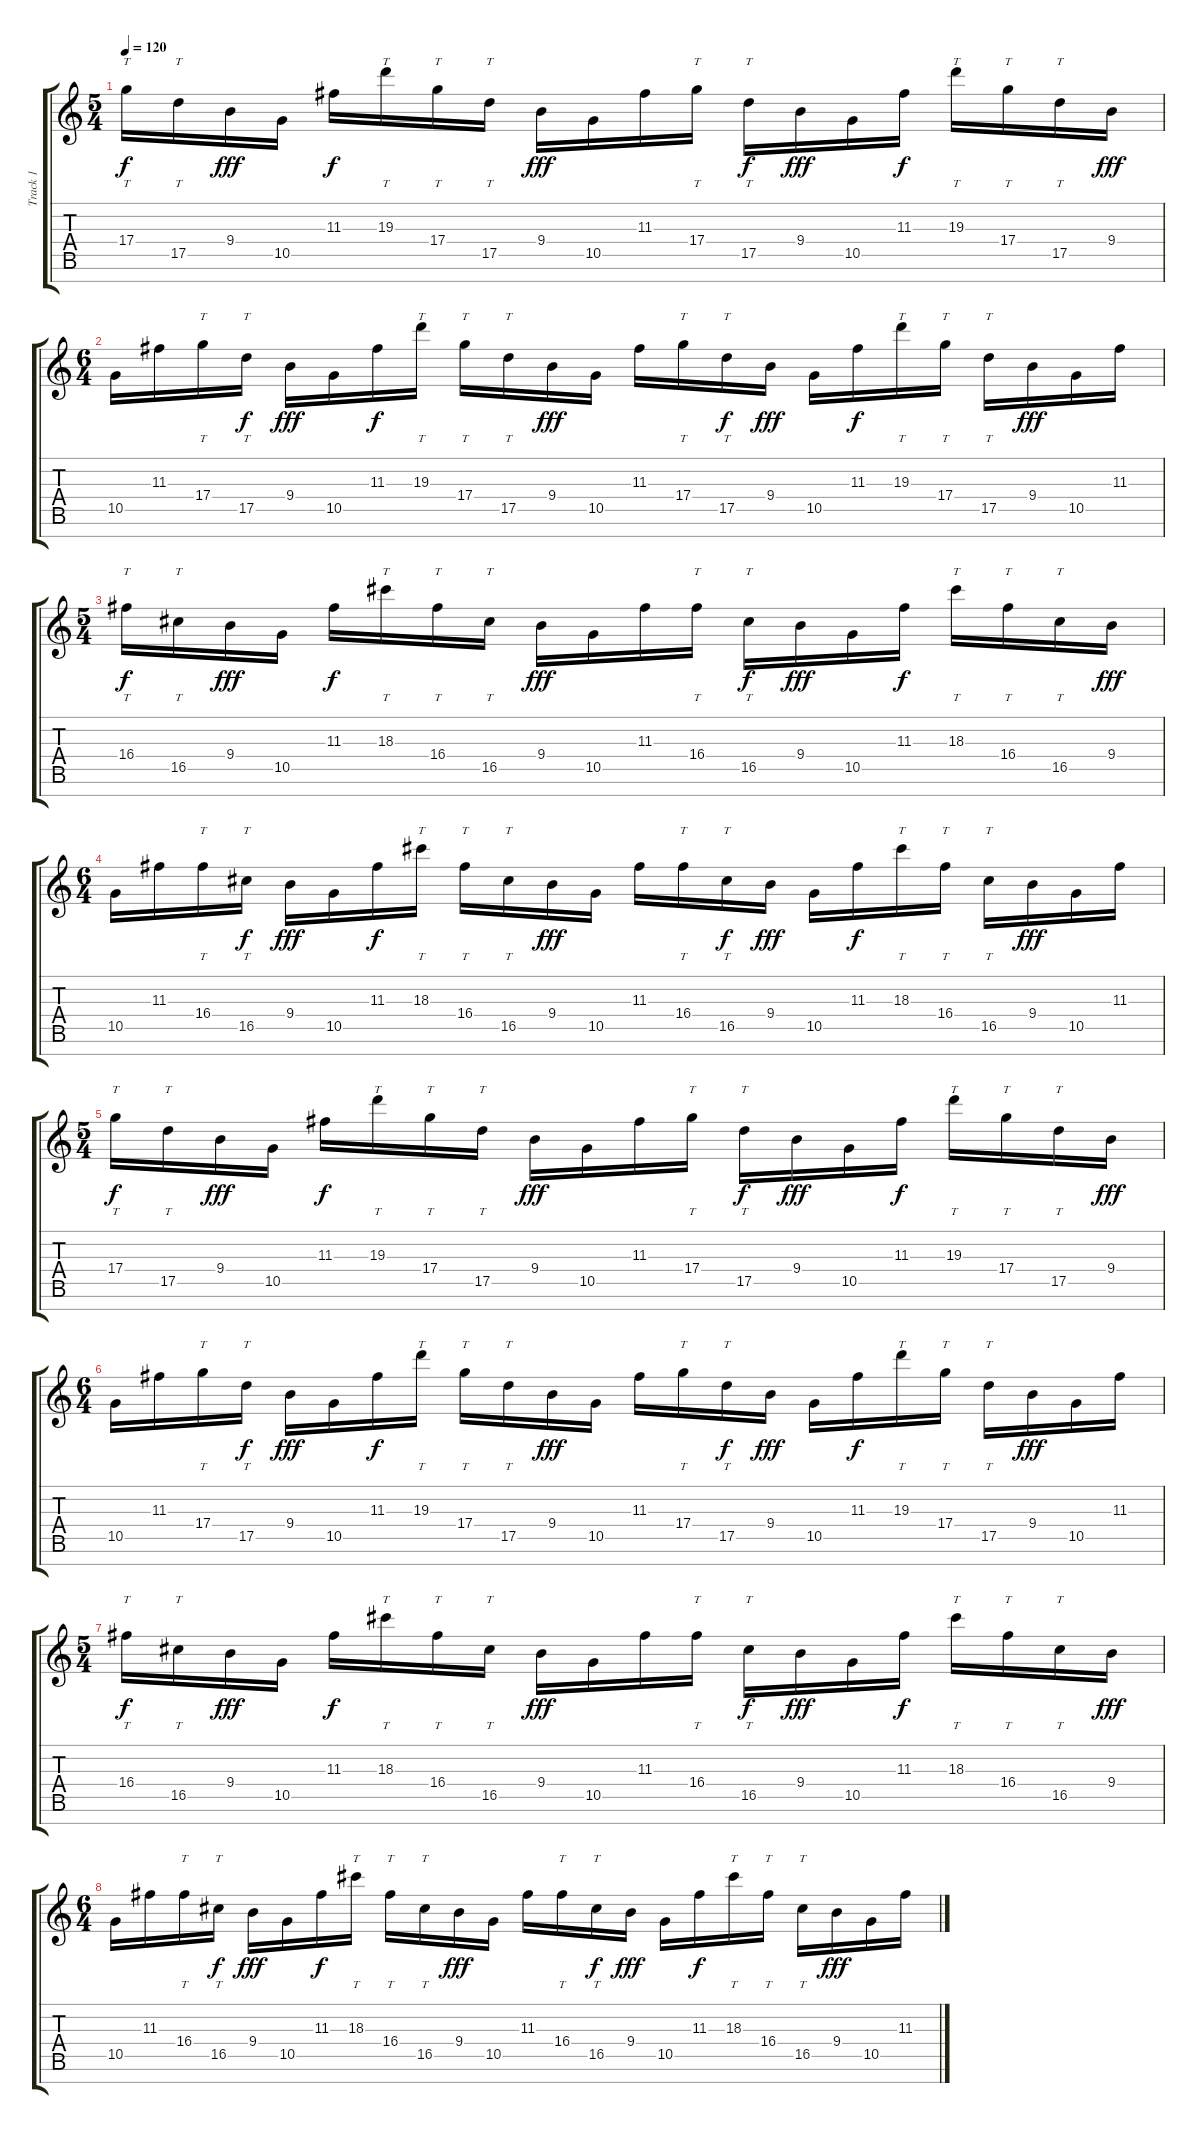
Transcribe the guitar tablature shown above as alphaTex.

\track ("Track 1" "Track 1") {instrument distortionguitar}
\staff {score tabs}
\tuning (E4 B3 G3 D3 A2 E2 B1) {hide}
\ts (5 4)
\tempo 120
\clef g2
\ks c
17.4.16{tt dy f} 17.5.16{tt} 9.4.16{dy fff} 10.5.16 11.3.16{dy f} 19.3.16{tt} 17.4.16{tt} 17.5.16{tt} 9.4.16{dy fff} 10.5.16 11.3.16 17.4.16{tt} 17.5.16{tt dy f} 9.4.16{dy fff} 10.5.16 11.3.16{dy f} 19.3.16{tt} 17.4.16{tt} 17.5.16{tt} 9.4.16{dy fff} |
\ts (6 4)
10.5.16 11.3.16 17.4.16{tt} 17.5.16{tt dy f} 9.4.16{dy fff} 10.5.16 11.3.16{dy f} 19.3.16{tt} 17.4.16{tt} 17.5.16{tt} 9.4.16{dy fff} 10.5.16 11.3.16 17.4.16{tt} 17.5.16{tt dy f} 9.4.16{dy fff} 10.5.16 11.3.16{dy f} 19.3.16{tt} 17.4.16{tt} 17.5.16{tt} 9.4.16{dy fff} 10.5.16 11.3.16 |
\ts (5 4)
16.4.16{tt dy f} 16.5.16{tt} 9.4.16{dy fff} 10.5.16 11.3.16{dy f} 18.3.16{tt} 16.4.16{tt} 16.5.16{tt} 9.4.16{dy fff} 10.5.16 11.3.16 16.4.16{tt} 16.5.16{tt dy f} 9.4.16{dy fff} 10.5.16 11.3.16{dy f} 18.3.16{tt} 16.4.16{tt} 16.5.16{tt} 9.4.16{dy fff} |
\ts (6 4)
10.5.16 11.3.16 16.4.16{tt} 16.5.16{tt dy f} 9.4.16{dy fff} 10.5.16 11.3.16{dy f} 18.3.16{tt} 16.4.16{tt} 16.5.16{tt} 9.4.16{dy fff} 10.5.16 11.3.16 16.4.16{tt} 16.5.16{tt dy f} 9.4.16{dy fff} 10.5.16 11.3.16{dy f} 18.3.16{tt} 16.4.16{tt} 16.5.16{tt} 9.4.16{dy fff} 10.5.16 11.3.16 |
\ts (5 4)
17.4.16{tt dy f} 17.5.16{tt} 9.4.16{dy fff} 10.5.16 11.3.16{dy f} 19.3.16{tt} 17.4.16{tt} 17.5.16{tt} 9.4.16{dy fff} 10.5.16 11.3.16 17.4.16{tt} 17.5.16{tt dy f} 9.4.16{dy fff} 10.5.16 11.3.16{dy f} 19.3.16{tt} 17.4.16{tt} 17.5.16{tt} 9.4.16{dy fff} |
\ts (6 4)
10.5.16 11.3.16 17.4.16{tt} 17.5.16{tt dy f} 9.4.16{dy fff} 10.5.16 11.3.16{dy f} 19.3.16{tt} 17.4.16{tt} 17.5.16{tt} 9.4.16{dy fff} 10.5.16 11.3.16 17.4.16{tt} 17.5.16{tt dy f} 9.4.16{dy fff} 10.5.16 11.3.16{dy f} 19.3.16{tt} 17.4.16{tt} 17.5.16{tt} 9.4.16{dy fff} 10.5.16 11.3.16 |
\ts (5 4)
16.4.16{tt dy f} 16.5.16{tt} 9.4.16{dy fff} 10.5.16 11.3.16{dy f} 18.3.16{tt} 16.4.16{tt} 16.5.16{tt} 9.4.16{dy fff} 10.5.16 11.3.16 16.4.16{tt} 16.5.16{tt dy f} 9.4.16{dy fff} 10.5.16 11.3.16{dy f} 18.3.16{tt} 16.4.16{tt} 16.5.16{tt} 9.4.16{dy fff} |
\ts (6 4)
10.5.16 11.3.16 16.4.16{tt} 16.5.16{tt dy f} 9.4.16{dy fff} 10.5.16 11.3.16{dy f} 18.3.16{tt} 16.4.16{tt} 16.5.16{tt} 9.4.16{dy fff} 10.5.16 11.3.16 16.4.16{tt} 16.5.16{tt dy f} 9.4.16{dy fff} 10.5.16 11.3.16{dy f} 18.3.16{tt} 16.4.16{tt} 16.5.16{tt} 9.4.16{dy fff} 10.5.16 11.3.16
